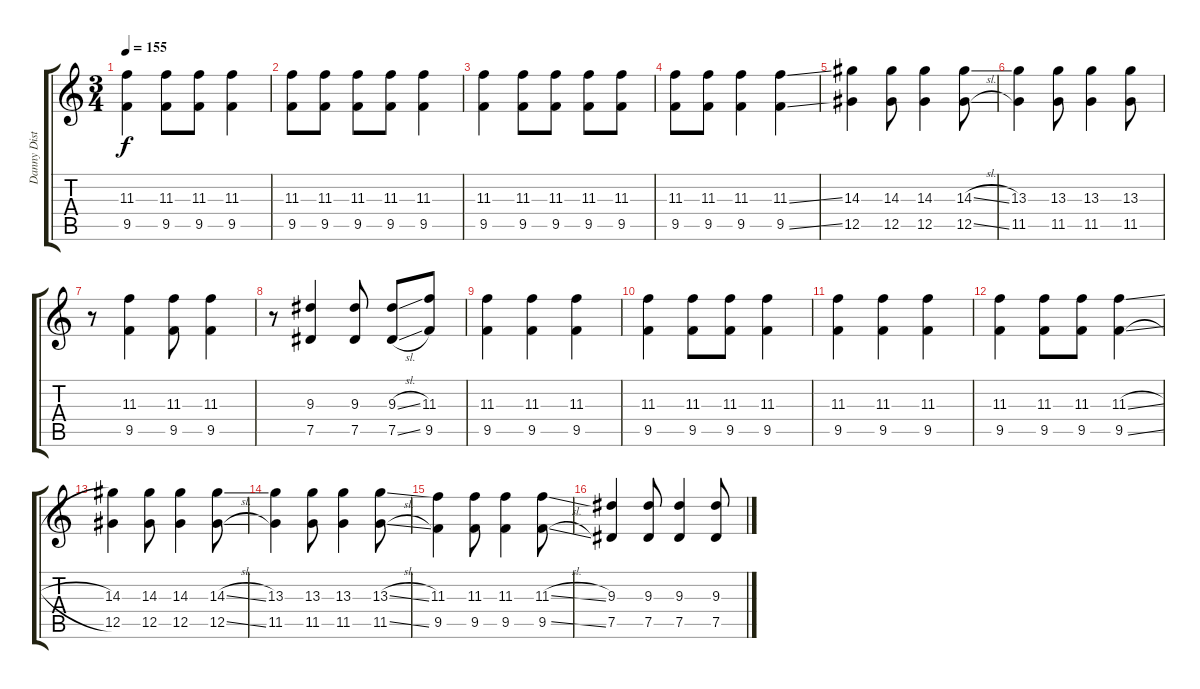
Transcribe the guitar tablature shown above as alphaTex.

\track ("Danny Distortion" "Danny Dist") {instrument overdrivenguitar}
\staff {score tabs}
\tuning (Eb4 Bb3 Gb3 Db3 Ab2 Eb2) {hide}
\ts (3 4)
\tempo 155
\clef g2
\ks c
(11.3 9.5).4{dy f} (11.3 9.5).8 (11.3 9.5).8 (11.3 9.5).4 |
(11.3 9.5).8 (11.3 9.5).8 (11.3 9.5).8 (11.3 9.5).8 (11.3 9.5).4 |
(11.3 9.5).4 (11.3 9.5).8 (11.3 9.5).8 (11.3 9.5).8 (11.3 9.5).8 |
(11.3 9.5).8 (11.3 9.5).8 (11.3 9.5).4 (11.3{ss} 9.5{ss}).4 |
(14.3 12.5).4 (14.3 12.5).8 (14.3 12.5).4 (14.3{sl} 12.5{sl}).8 |
(13.3 11.5).4 (13.3 11.5).8 (13.3 11.5).4 (13.3 11.5).8 |
r.8 (11.3 9.5).4 (11.3 9.5).8 (11.3 9.5).4 |
r.8 (9.3 7.5).4 (9.3 7.5).8 (9.3{sl} 7.5{sl}).8 (11.3 9.5).8 |
(11.3 9.5).4 (11.3 9.5).4 (11.3 9.5).4 |
(11.3 9.5).4 (11.3 9.5).8 (11.3 9.5).8 (11.3 9.5).4 |
(11.3 9.5).4 (11.3 9.5).4 (11.3 9.5).4 |
(11.3 9.5).4 (11.3 9.5).8 (11.3 9.5).8 (11.3{sl} 9.5{sl}).4 |
(14.3 12.5).4 (14.3 12.5).8 (14.3 12.5).4 (14.3{sl} 12.5{sl}).8 |
(13.3 11.5).4 (13.3 11.5).8 (13.3 11.5).4 (13.3{sl} 11.5{sl}).8 |
(11.3 9.5).4 (11.3 9.5).8 (11.3 9.5).4 (11.3{sl} 9.5{sl}).8 |
(9.3 7.5).4 (9.3 7.5).8 (9.3 7.5).4 (9.3{sl} 7.5{sl}).8
